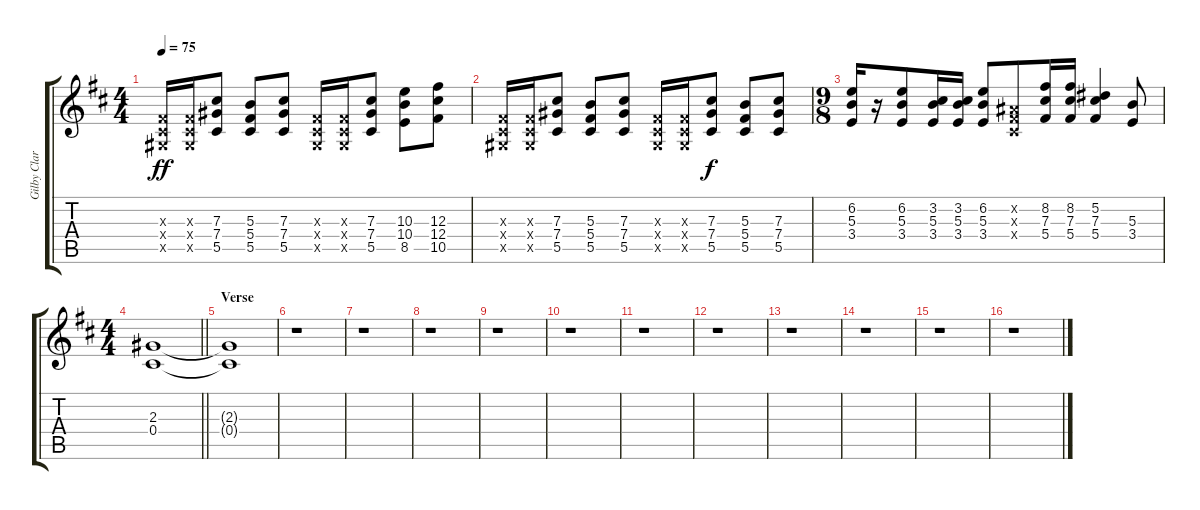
\track ("Gilby Clarke - Rhytm Guitar" "Gilby Clar") {instrument distortionguitar}
\staff {score tabs}
\tuning (Eb4 Bb3 Gb3 Db3 Ab2 Eb2) {hide}
\ts (4 4)
\tempo 75
\clef g2
\ks d
(0.3{x} 0.4{x} 0.5{x}).16{dy ff} (0.3{x} 0.4{x} 0.5{x}).16 (7.3 7.4 5.5).8 (5.3 5.4 5.5).8 (7.3 7.4 5.5).8 (0.3{x} 0.4{x} 0.5{x}).16 (0.3{x} 0.4{x} 0.5{x}).16 (7.3 7.4 5.5).8 (10.3 10.4 8.5).8 (12.3 12.4 10.5).8 |
(0.3{x} 0.4{x} 0.5{x}).16 (0.3{x} 0.4{x} 0.5{x}).16 (7.3 7.4 5.5).8 (5.3 5.4 5.5).8 (7.3 7.4 5.5).8 (0.3{x} 0.4{x} 0.5{x}).16 (0.3{x} 0.4{x} 0.5{x}).16 (7.3 7.4 5.5).8{dy f} (5.3 5.4 5.5).8 (7.3 7.4 5.5).8 |
\ts (9 8)
(6.2 5.3 3.4).16 r.16 (6.2 5.3 3.4).8 (3.2 5.3 3.4).16 (3.2 5.3 3.4).16 (6.2 5.3 3.4).8 (0.2{x} 0.3{x} 0.4{x}).8 (8.2 7.3 5.4).16 (8.2 7.3 5.4).16 (5.2 7.3 5.4).4 (5.3 3.4).8 |
\ts (4 4)
\barLineRight lightlight
(2.3 0.4).1 |
\section ("" "Verse")
(2.3{t} 0.4{t}).1 |
r.1 |
r.1 |
r.1 |
r.1 |
r.1 |
r.1 |
r.1 |
r.1 |
r.1 |
r.1 |
r.1
